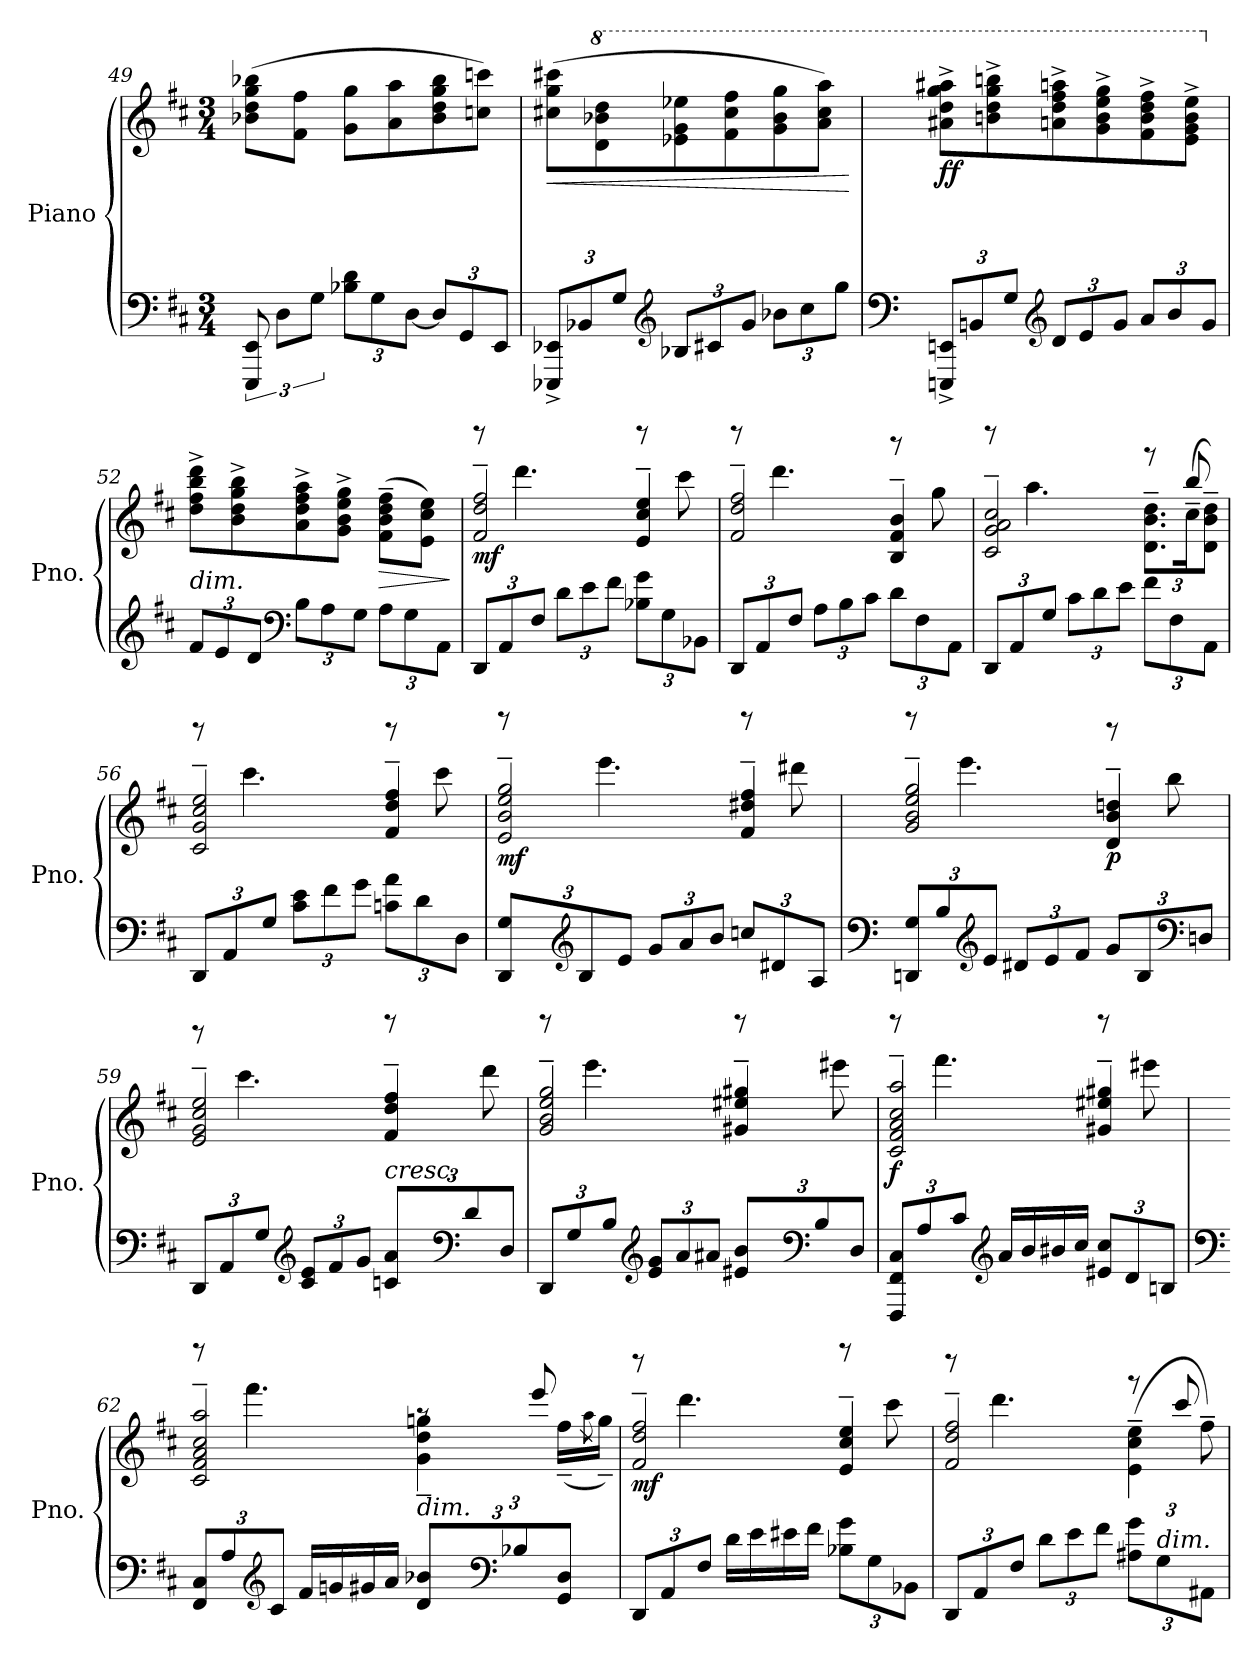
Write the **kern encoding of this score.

**kern	**kern	**dynam
*part1	*part1	*part1
*staff2	*staff1	*staff1/2
*I"Piano	*	*
*I'Pno.	*	*
*clefF4	*clefG2	*
*k[f#c#]	*k[f#c#]	*
*M3/4	*M3/4	*
=49	=49	=49
*^	*	*
2.ryy	12EEE/ 12EE/	(>8b-X\ 8dd\ 8gg\ 8bb-X\L	.
.	12D\L	.	.
.	.	8f#\ 8ff#\J	.
.	12G\J	.	.
*	*Xbrackettup	*	*
.	12B-X\ 12d\L	8g\ 8gg\L	.
.	12G\	.	.
.	.	8a\ 8aa\	.
.	[12D\J	.	.
.	12D/L]	8b-\ 8dd\ 8gg\ 8bb-\	.
.	12GG/	.	.
.	.	8ccn\ 8cccn\J)	.
.	12EE/J	.	.
=50	=50	=50	=50
!	!	!	!LO:HP:b
2.ryy	12EEE-X/^ 12EE-X/^L	(>8cc#X\ 8gg\ 8ccc#X\L	<
.	12BB-X/	.	.
*	*	*8va	*
.	.	8dd\ 8bb-X\ 8ddd\	.
.	12G/J	.	.
*clefG2	*	*	*
.	12B-X/L	8ee-X\ 8gg\ 8eee-X\	.
.	12c#X/	.	.
.	.	8ff#\ 8ccc#\ 8fff#\	.
.	12g/J	.	.
.	12b-X\L	8gg\ 8bb-\ 8ggg\	.
.	12cc#\	.	.
.	.	8aa\ 8ccc#\ 8aaa\J)	.
.	12gg\J	.	.
*v	*v	*	*
.	.	[
!!LO:PB:g=z
=51	=51	=51
*clefF4	*	*
*^	*	*
!	!	!	!LO:DY:b
2.ryy	12EEEn/^ 12EEn/^L	8aa#X\^ 8ddd\^ 8ggg\^ 8aaa#X\^L	ff
.	12BBn/	.	.
.	.	8bbn\^ 8ddd\^ 8ggg\^ 8bbbn\^	.
.	12G/J	.	.
*clefG2	*	*	*
.	12d/L	8aan\^ 8ddd\^ 8fff#\^ 8aaan\^	.
.	12e/	.	.
.	.	8gg\^ 8bb\^ 8eee\^ 8ggg\^	.
.	12g/J	.	.
.	12a/L	8ff#\^ 8bb\^ 8ddd\^ 8fff#\^	.
.	12b/	.	.
.	.	8ee\^ 8gg\^ 8bb\^ 8eee\^J	.
.	12g/J	.	.
=52	=52	=52	=52
*	*	*X8va	*
!LO:TX:a:i:t=dim.	!	!	!
2.ryy	12f#/L	8dd\^ 8ff#\^ 8bb\^ 8ddd\^L	.
.	12e/	.	.
.	.	8b\^ 8dd\^ 8gg\^ 8bb\^	.
.	12d/J	.	.
*clefF4	*	*	*
.	12B\L	8a\^ 8dd\^ 8ff#\^ 8aa\^	.
.	12A\	.	.
.	.	8g\^ 8b\^ 8ee\^ 8gg\^J	.
.	12G\J	.	.
!	!	!	!LO:HP:b
.	12A\L	(>8f#\~ 8b\~ 8dd\~ 8ff#\~L	>
.	12G\	.	.
.	.	8e\ 8cc#\ 8ee\J)	.
.	12AA\J	.	.
*v	*v	*	*
.	.	]
=53	=53	=53
*^	*^	*
!	!	!	!	!LO:DY:b
2.ryy	12DD/L	2f#/~ 2dd/~ 2ff#/~	8rdddd	mf
.	12AA/	.	.	.
.	.	.	4.ddd\	.
.	12F#/J	.	.	.
.	12d\L	.	.	.
.	12e\	.	.	.
.	12f#\J	.	.	.
.	12B-X\ 12g\L	4e/~ 4cc#/~ 4ee/~	8rdddd	.
.	12G\	.	.	.
.	.	.	8ccc#\	.
.	12BB-X\J	.	.	.
!!LO:LB:g=z	!!
=54	=54	=54	=54	=54
2.ryy	12DD/L	2f#/~ 2dd/~ 2ff#/~	8rdddd	.
.	12AA/	.	.	.
.	.	.	4.ddd\	.
.	12F#/J	.	.	.
.	12A\L	.	.	.
.	12B\	.	.	.
.	12c#\J	.	.	.
.	12d\L	4B/~ 4f#/~ 4b/~	8rbbb	.
.	12F#\	.	.	.
.	.	.	8gg\	.
.	12AA\J	.	.	.
!!LO:LB:g=z	!!
=55	=55	=55	=55	=55
2.ryy	12DD/L	2c#/~ 2g/~ 2a/~ 2cc#/~	8rdddd	.
.	12AA/	.	.	.
.	.	.	4.aa\	.
.	12G/J	.	.	.
.	12c#\L	.	.	.
.	12d\	.	.	.
.	12e\J	.	.	.
*	*	*Xbrackettup	*	*
.	12f#\L	12.d\~ 12.b\~ 12.dd\~L	8rggg	.
.	12F#\	.	.	.
.	.	(>24cc#~\K	8bb/	.
.	12AA\J	12d\~ 12b\~ 12dd\~J)	.	.
=56	=56	=56	=56	=56
2.ryy	12DD/L	2c#/~ 2g/~ 2cc#/~ 2ee/~	8rdddd	.
.	12AA/	.	.	.
.	.	.	4.ccc#\	.
.	12G/J	.	.	.
.	12c#\ 12e\L	.	.	.
.	12f#\	.	.	.
.	12g\J	.	.	.
.	12cn\ 12a\L	4f#/~ 4dd/~ 4ff#/~	8rdddd	.
.	12d\	.	.	.
.	.	.	8ccc#\	.
.	12D\J	.	.	.
=57	=57	=57	=57	=57
!	!	!	!	!LO:DY:b
2.ryy	12DD/ 12G/L	2e/~ 2b/~ 2ee/~ 2gg/~	8rffff	mf
*clefG2	*	*	*	*
.	12B/	.	.	.
.	.	.	4.eee\	.
.	12e/J	.	.	.
.	12g/L	.	.	.
.	12a/	.	.	.
.	12b/J	.	.	.
.	12ccn/L	4f#/~ 4dd#X/~ 4ff#/~	8rffff	.
.	12d#X/	.	.	.
.	.	.	8ddd#X\	.
.	12A/J	.	.	.
!!LO:PB:g=z	!!
=58	=58	=58	=58	=58
*clefF4	*	*	*	*
2.ryy	12DDn/ 12G/L	2g/~ 2b/~ 2ee/~ 2gg/~	8rffff	.
.	12B/	.	.	.
.	.	.	4.eee\	.
*clefG2	*	*	*	*
.	12e/J	.	.	.
.	12d#X/L	.	.	.
.	12e/	.	.	.
.	12f#/J	.	.	.
!	!	!	!	!LO:DY:b
.	12g/L	4d/~ 4b/~ 4ddn/~	8rdddd	p
.	12B/	.	.	.
.	.	.	8bb\	.
*clefF4	*	*	*	*
.	12Dn/J	.	.	.
=59	=59	=59	=59	=59
2.ryy	12DD/L	2e/~ 2g/~ 2cc#/~ 2ee/~	8rdddd	.
.	12AA/	.	.	.
.	.	.	4.ccc#\	.
.	12G/J	.	.	.
*clefG2	*	*	*	*
.	12c#/ 12e/L	.	.	.
.	12f#/	.	.	.
.	12g/J	.	.	.
!	!LO:TX:a:i:t=cresc.	!	!	!
.	12cn/ 12a/L	4f#/~ 4dd/~ 4ff#/~	8rffff	.
*clefF4	*	*	*	*
.	12d/	.	.	.
.	.	.	8ddd\	.
.	12D/J	.	.	.
=60	=60	=60	=60	=60
2.ryy	12DD/L	2g/~ 2b/~ 2ee/~ 2gg/~	8rffff	.
.	12G/	.	.	.
.	.	.	4.eee\	.
.	12B/J	.	.	.
*clefG2	*	*	*	*
.	12e/ 12g/L	.	.	.
.	12a/	.	.	.
.	12a#X/J	.	.	.
.	12e#X/ 12b/L	4g#X/~ 4ee#X/~ 4gg#X/~	8rffff	.
*clefF4	*	*	*	*
.	12B/	.	.	.
.	.	.	8eee#X\	.
.	12D/J	.	.	.
!!LO:LB:g=z	!!
=61	=61	=61	=61	=61
!	!	!	!	!LO:DY:b
2.ryy	12FFF#/ 12FF#/ 12C#/L	2c#/~ 2f#/~ 2a/~ 2cc#/~ 2aa/~	8rffff	f
.	12A/	.	.	.
.	.	.	4.fff#\	.
.	12c#/J	.	.	.
*clefG2	*	*	*	*
.	16a/LL	.	.	.
.	16b/	.	.	.
.	16b#X/	.	.	.
.	16cc#/JJ	.	.	.
.	12e#X/ 12cc#/L	4g#X/~ 4ee#X/~ 4gg#X/~	8rffff	.
.	12d/	.	.	.
.	.	.	8eee#X\	.
.	12Bn/J	.	.	.
=62	=62	=62	=62	=62
*clefF4	*	*	*	*
2.ryy	12FF#/ 12C#/L	2c#/~ 2f#/~ 2a/~ 2cc#/~ 2aa/~	8rffff	.
.	12A/	.	.	.
.	.	.	4.fff#\	.
*clefG2	*	*	*	*
.	12c#/J	.	.	.
.	16f#/LL	.	.	.
.	16gn/	.	.	.
.	16g#X/	.	.	.
.	16a/JJ	.	.	.
!	!LO:TX:a:i:t=dim.	!	!	!
.	12d/ 12b-X/L	8raa	6g\~ 6dd\~ 6ggn\~	.
*clefF4	*	*	*	*
.	12B-X/	.	.	.
.	.	8eee/	.	.
.	12GG/ 12D/J	.	(>24ff#~\LL	.
.	.	.	8qaa\	.
.	.	.	24gg~\JJ)	.
!!LO:LB:g=z	!!
=63	=63	=63	=63	=63
!	!	!	!	!LO:DY:b
2.ryy	12DD/L	2f#/~ 2dd/~ 2ff#/~	8rdddd	mf
.	12AA/	.	.	.
.	.	.	4.ddd\	.
.	12F#/J	.	.	.
.	16d\LL	.	.	.
.	16e\	.	.	.
.	16e#X\	.	.	.
.	16f#\JJ	.	.	.
.	12B-X\ 12g\L	4e/~ 4cc#/~ 4ee/~	8rffff	.
.	12G\	.	.	.
.	.	.	8ccc#\	.
.	12BB-X\J	.	.	.
!!LO:LB:g=z	!!
=64	=64	=64	=64	=64
2.ryy	12DD/L	2f#/~ 2dd/~ 2ff#/~	8rdddd	.
.	12AA/	.	.	.
.	.	.	4.ddd\	.
.	12F#/J	.	.	.
.	12d\L	.	.	.
.	12e\	.	.	.
.	12f#\J	.	.	.
.	12A#X\ 12g\L	(<6e\~ 6cc#\~ 6ee\~	8rggg	.
!	!LO:TX:a:i:t=dim.	!	!	!
.	12G\	.	.	.
.	.	.	8ccc#/	.
.	12AA#X\J	12ff#~\)	.	.
*v	*v	*	*	*
*	*v	*v	*
=	=	=
*-	*-	*-
